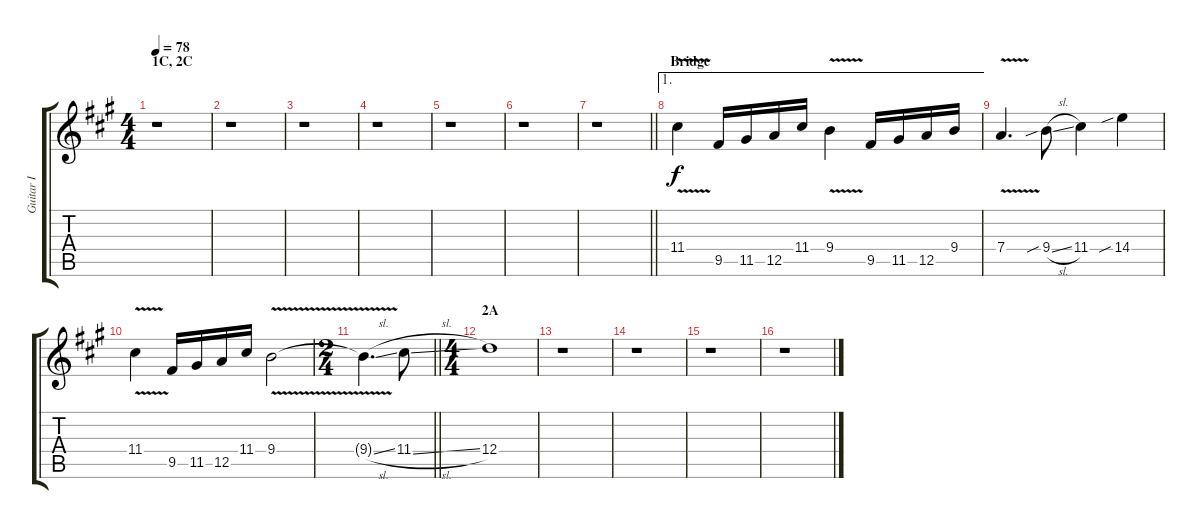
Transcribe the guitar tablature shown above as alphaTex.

\track ("Guitar I" "Guitar I") {instrument distortionguitar}
\staff {score tabs}
\tuning (E4 B3 G3 D3 A2 E2) {hide}
\ts (4 4)
\section ("" "1C, 2C")
\tempo 78
\clef g2
\ks f#minor
r.1{dy f} |
r.1 |
r.1 |
r.1 |
r.1 |
r.1 |
\barLineRight lightlight
r.1 |
\ae 1
\section ("" "Bridge")
11.4{v}.4 9.5.16 11.5.16 12.5.16 11.4.16 9.4{v}.4 9.5.16 11.5.16 12.5.16 9.4.16 |
7.4{v}.4{d} 9.4{sib sl}.8 11.4.4 14.4{sib}.4 |
11.4{v}.4 9.5.16 11.5.16 12.5.16 11.4.16 9.4{v}.2 |
\ts (2 4)
\barLineRight lightlight
9.4{sl t}.4{d} 11.4{sl}.8 |
\ts (4 4)
\section ("" "2A")
12.4.1 |
r.1 |
r.1 |
r.1 |
r.1
